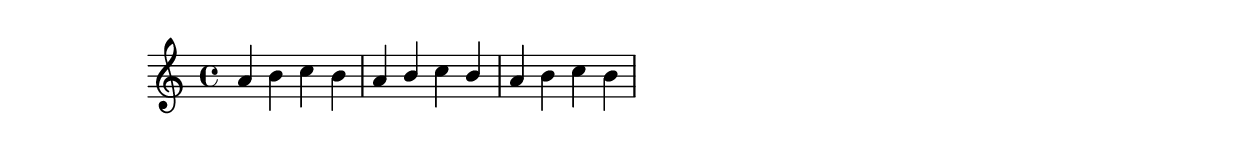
%% Do not edit this file; it is auto-generated from LSR http://lsr.dsi.unimi.it
%% This file is in the public domain.
\version "2.12.3"

\header {
  lsrtags = "editorial-annotations"

  texidoces = "
La dirección predeterminada de las plicas sobre la tercera línea
del pentagrama está determinada por la propiedad
@code{neutral-direction} del objeto @code{Stem}.

"
  doctitlees = "Dirección predeterminada de las plicas sobre la tercera línea del pentagrama"

  texidoc = "
The default direction of stems on the center line of the staff is set
by the @code{Stem} property @code{neutral-direction}.

"
  doctitle = "Default direction of stems on the center line of the staff"
} % begin verbatim

\relative c'' {
  a4 b c b
  \override Stem #'neutral-direction = #up
  a4 b c b
  \override Stem #'neutral-direction = #down
  a4 b c b
}

